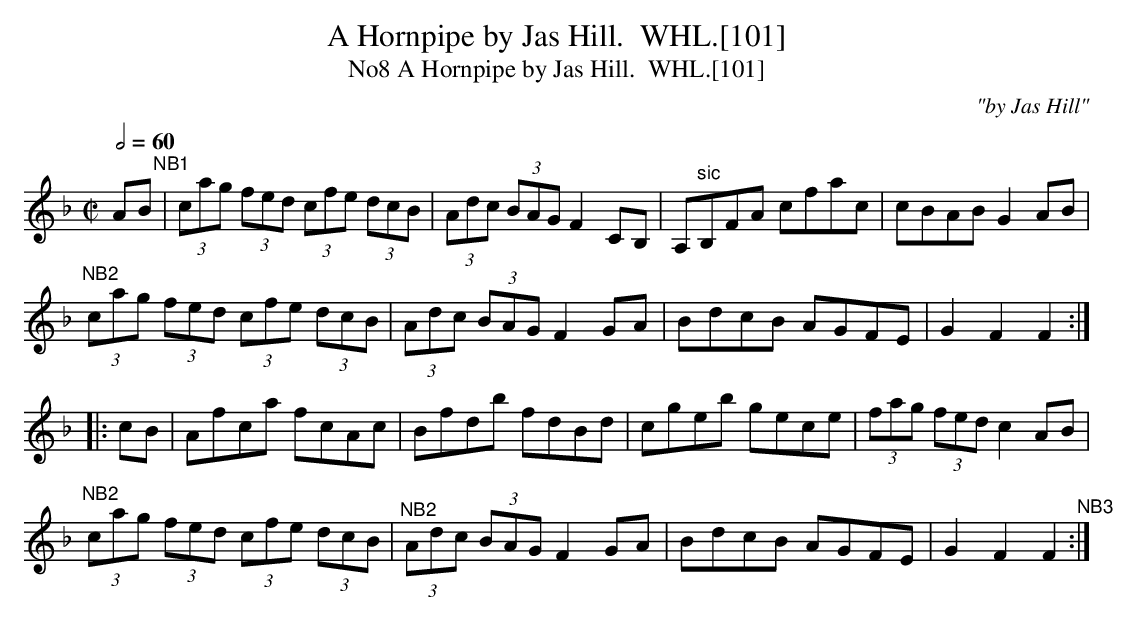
X:1
T:Hornpipe by Jas Hill.  WHL.[101], A
T:No8 A Hornpipe by Jas Hill.  WHL.[101]
C:"by Jas Hill"
M:C|
L:1/8
Q:1/2=60
K:F
AB"^NB1"|(3cag (3fed (3cfe (3dcB|(3Adc (3BAG F2 CB,|A,"^sic"B,FA cfac|cBAB G2 AB|
"^NB2"(3cag (3fed (3cfe (3dcB|(3Adc (3BAG F2 GA|BdcB AGFE|G2F2F2 :|
|: cB|Afca fcAc|Bfdb fdBd|cgeb gece|(3fag (3fed c2 AB|
"^NB2" (3cag (3fed (3cfe (3dcB|"^NB2" (3Adc (3BAG F2 GA|BdcB AGFE|G2F2F2 "^NB3":|
